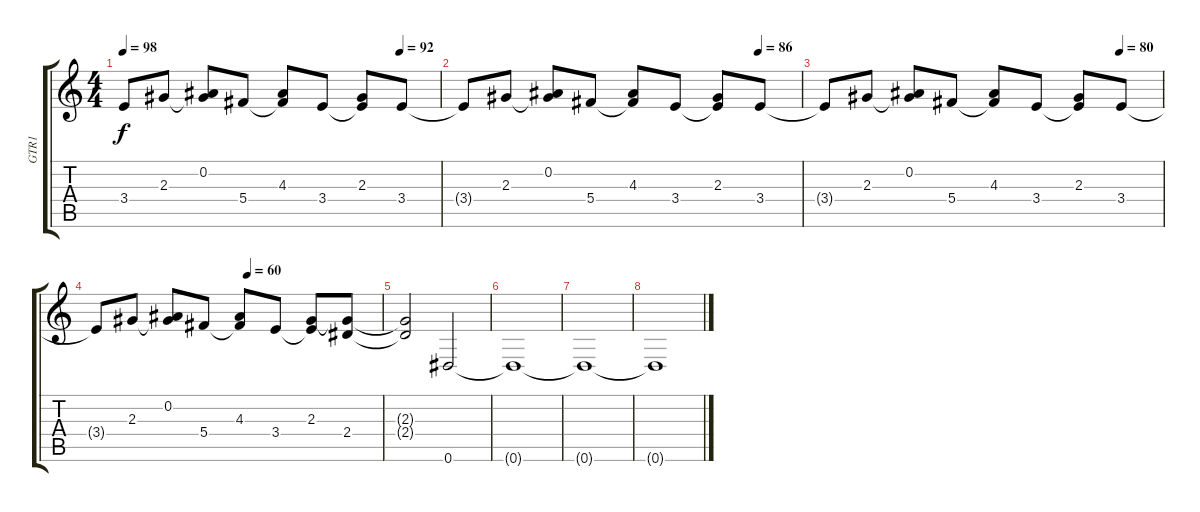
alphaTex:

\track ("GTR1" "GTR1") {instrument distortionguitar}
\staff {score tabs}
\tuning (Eb4 Bb3 Gb3 Db3 Ab2 Eb2) {hide}
\ts (4 4)
\tempo 98
\tempo (92 0.875)
\clef g2
\ks c
3.4{t}.8{dy f} 2.3.8 (0.2 2.3{t}).8 5.4.8 (4.3 5.4{t}).8 3.4.8 (2.3 3.4{t}).8 3.4.8 |
\tempo (86 0.875)
3.4{t}.8 2.3.8 (0.2 2.3{t}).8 5.4.8 (4.3 5.4{t}).8 3.4.8 (2.3 3.4{t}).8 3.4.8 |
\tempo (80 0.875)
3.4{t}.8 2.3.8 (0.2 2.3{t}).8 5.4.8 (4.3 5.4{t}).8 3.4.8 (2.3 3.4{t}).8 3.4.8 |
\tempo (60 0.53125)
3.4{t}.8 2.3.8 (0.2 2.3{t}).8 5.4.8 (4.3 5.4{t}).8 3.4.8 (2.3 3.4{t}).8 (2.3{t} 2.4).8 |
(2.3{t} 2.4{t}).2 0.6.2 |
0.6{t}.1 |
0.6{t}.1 |
0.6{t}.1
